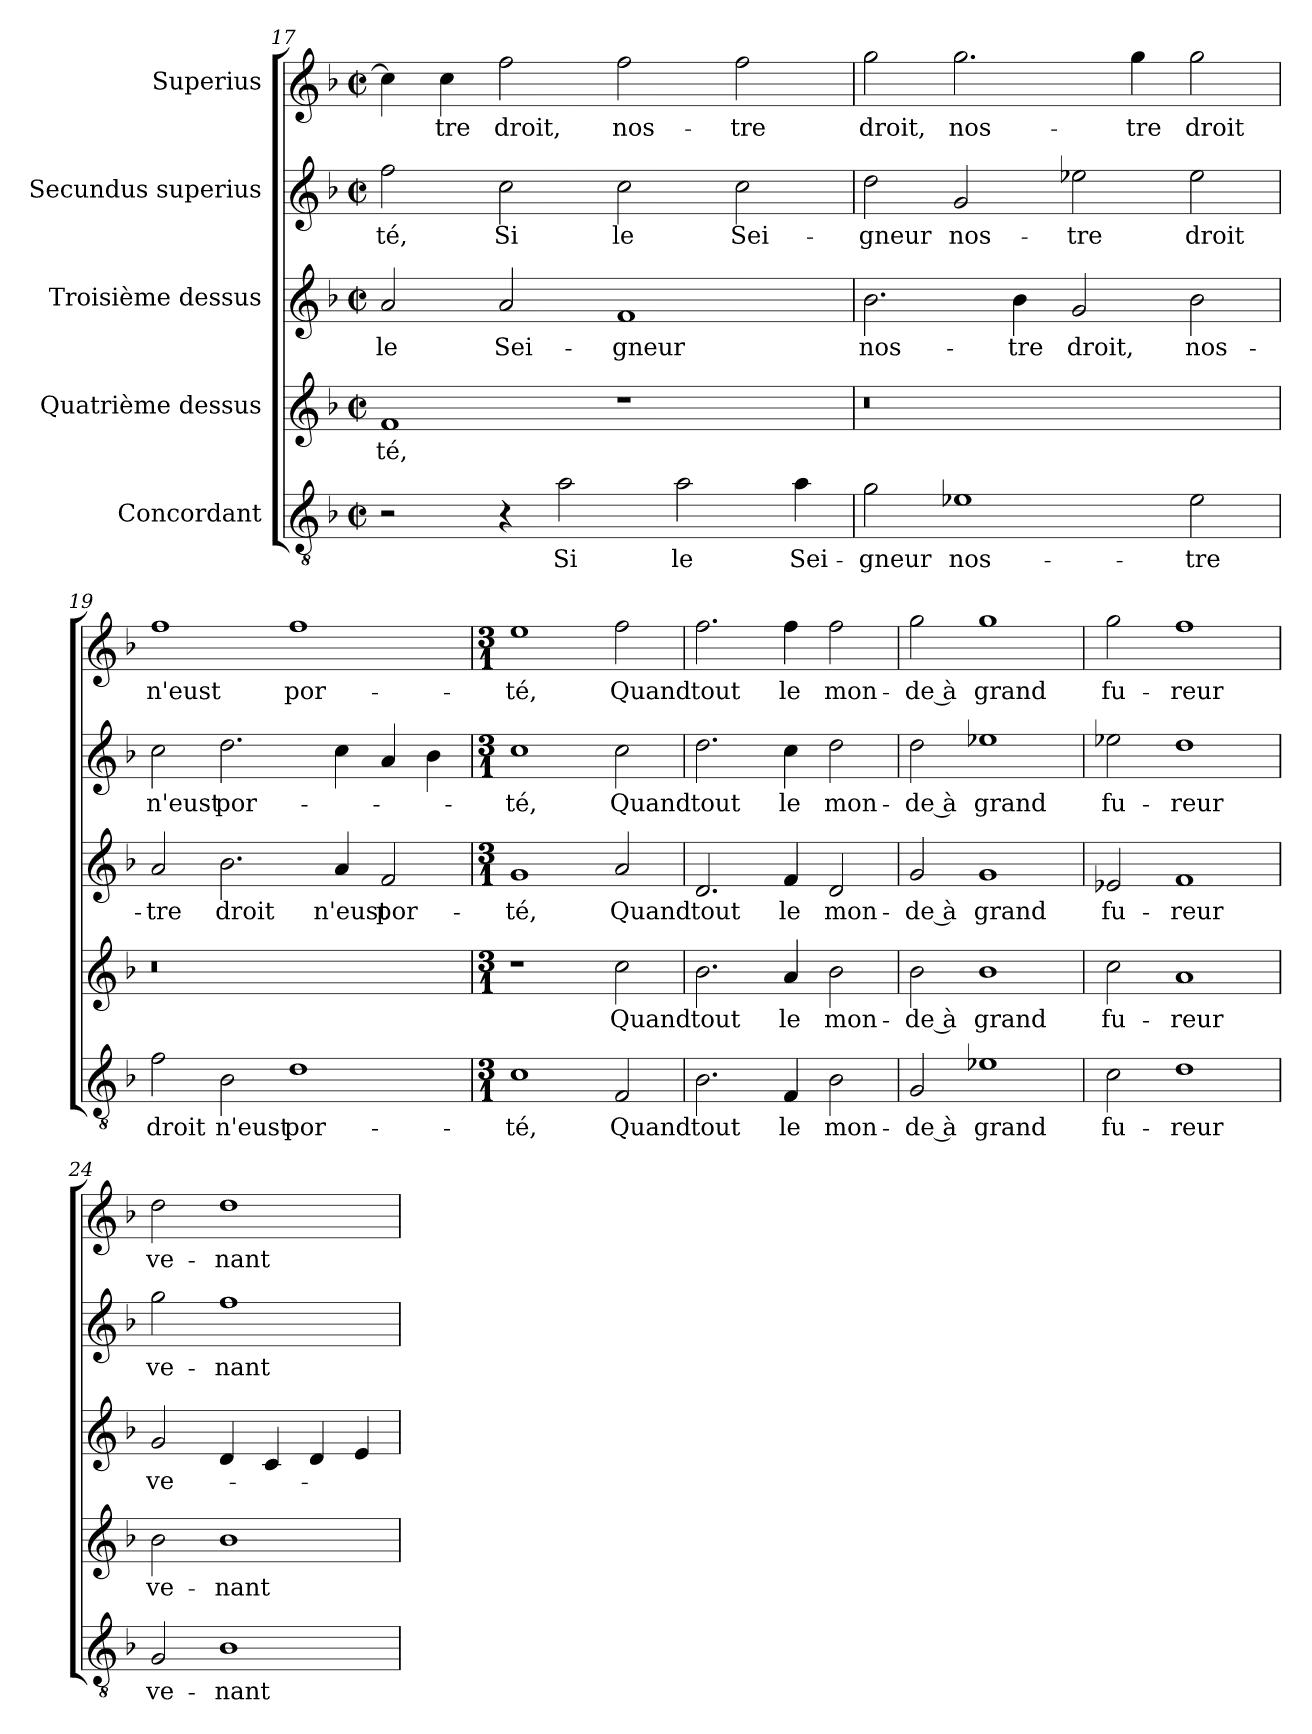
**kern	**text	**kern	**text	**kern	**text	**kern	**text	**kern	**text
*part5	*part5	*part4	*part4	*part3	*part3	*part2	*part2	*part1	*part1
*staff5	*staff5	*staff4	*staff4	*staff3	*staff3	*staff2	*staff2	*staff1	*staff1
*I"Concordant	*	*I"Quatrième dessus	*	*I"Troisième dessus	*	*I"Secundus superius	*	*I"Superius	*
*clefGv2	*	*clefG2	*	*clefG2	*	*clefG2	*	*clefG2	*
*k[b-]	*	*k[b-]	*	*k[b-]	*	*k[b-]	*	*k[b-]	*
*F:	*	*F:	*	*F:	*	*F:	*	*F:	*
*M2/2	*	*M2/2	*	*M2/2	*	*M2/2	*	*M2/2	*
*met(c|)	*	*met(c|)	*	*met(c|)	*	*met(c|)	*	*met(c|)	*
=17	=17	=17	=17	=17	=17	=17	=17	=17	=17
2r	.	1f/	-té,	2a/	le	2ff\	-té,	4cc\]	.
.	.	.	.	.	.	.	.	4cc\	-tre
4r	.	.	.	2a/	Sei-	2cc\	Si	2ff\	droit,
2a\	Si	.	.	.	.	.	.	.	.
.	.	1r	.	1f/	-gneur	2cc\	le	2ff\	nos-
2a\	le	.	.	.	.	.	.	.	.
.	.	.	.	.	.	2cc\	Sei-	2ff\	-tre
4a\	Sei-	.	.	.	.	.	.	.	.
!!LO:LB:g=z
=18	=18	=18	=18	=18	=18	=18	=18	=18	=18
!	!	!LO:N:vis=0	!	!	!	!	!	!	!
2g\	-gneur	1r	.	2.b-\	nos-	2dd\	-gneur	2gg\	droit,
1e-X\	nos-	.	.	.	.	2g/	nos-	2.gg\	nos-
.	.	.	.	4b-\	-tre	.	.	.	.
.	.	1ryy	.	2g/	droit,	2ee-X\	-tre	.	.
.	.	.	.	.	.	.	.	4gg\	-tre
2e-\	-tre	.	.	2b-\	nos-	2ee-\	droit	2gg\	droit
=19	=19	=19	=19	=19	=19	=19	=19	=19	=19
!	!	!LO:N:vis=0	!	!	!	!	!	!	!
2f\	droit	1r	.	2a/	-tre	2cc\	n'eust	1ff\	n'eust
2B-\	n'eust	.	.	2.b-\	droit	2.dd\	por-	.	.
1d\	por-	1ryy	.	.	.	.	.	1ff\	por-
.	.	.	.	4a/	n'eust	4cc\	.	.	.
.	.	.	.	2f/	por-	4a/	.	.	.
.	.	.	.	.	.	4b-\	.	.	.
=20	=20	=20	=20	=20	=20	=20	=20	=20	=20
*M3/1	*	*M3/1	*	*M3/1	*	*M3/1	*	*M3/1	*
1c\	-té,	1r	.	1g/	-té,	1cc\	-té,	1ee\	-té,
2F/	Quand	2cc\	Quand	2a/	Quand	2cc\	Quand	2ff\	Quand
=21	=21	=21	=21	=21	=21	=21	=21	=21	=21
2.B-\	tout	2.b-\	tout	2.d/	tout	2.dd\	tout	2.ff\	tout
4F/	le	4a/	le	4f/	le	4cc\	le	4ff\	le
2B-\	mon-	2b-\	mon-	2d/	mon-	2dd\	mon-	2ff\	mon-
=22	=22	=22	=22	=22	=22	=22	=22	=22	=22
2G/	-de à	2b-\	-de à	2g/	-de à	2dd\	-de à	2gg\	-de à
1e-X\	grand	1b-\	grand	1g/	grand	1ee-X\	grand	1gg\	grand
=23	=23	=23	=23	=23	=23	=23	=23	=23	=23
2c\	fu-	2cc\	fu-	2e-X/	fu-	2ee-X\	fu-	2gg\	fu-
1d\	-reur	1a/	-reur	1f/	-reur	1dd\	-reur	1ff\	-reur
!!LO:LB:g=z
=24	=24	=24	=24	=24	=24	=24	=24	=24	=24
2G/	ve-	2b-\	ve-	2g/	ve-	2gg\	ve-	2dd\	ve-
1B-\	-nant	1b-\	-nant	4d/	.	1ff\	-nant	1dd\	-nant
.	.	.	.	4c/	.	.	.	.	.
.	.	.	.	4d/	.	.	.	.	.
.	.	.	.	4e/	.	.	.	.	.
=	=	=	=	=	=	=	=	=	=
*-	*-	*-	*-	*-	*-	*-	*-	*-	*-
